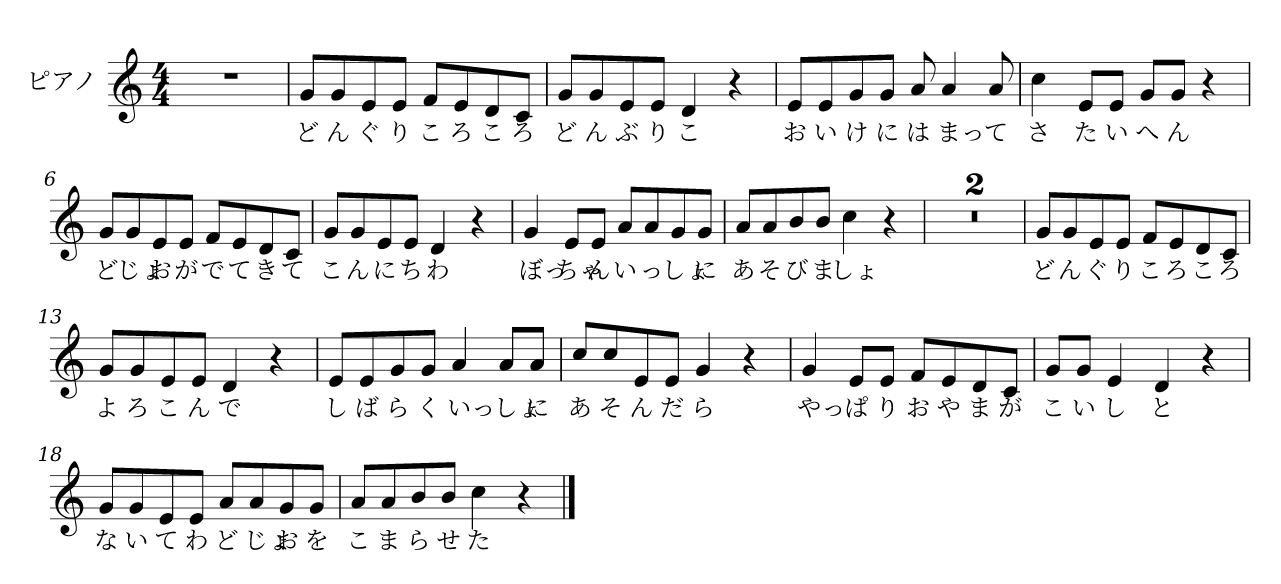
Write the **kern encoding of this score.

**kern	**text
*part1	*part1
*staff1	*staff1
*I"ピアノ	*
*clefG2	*
*k[]	*
*M4/4	*
*MM120	*
=1	=1
1r	.
=2	=2
!	!LO:LY:b
8g/L	ど
!	!LO:LY:b
8g/	ん
!	!LO:LY:b
8e/	ぐ
!	!LO:LY:b
8e/J	り
!	!LO:LY:b
8f/L	こ
!	!LO:LY:b
8e/	ろ
!	!LO:LY:b
8d/	こ
!	!LO:LY:b
8c/J	ろ
=3	=3
!	!LO:LY:b
8g/L	ど
!	!LO:LY:b
8g/	ん
!	!LO:LY:b
8e/	ぶ
!	!LO:LY:b
8e/J	り
!	!LO:LY:b
4d/	こ
4r	.
=4	=4
!	!LO:LY:b
8e/L	お
!	!LO:LY:b
8e/	い
!	!LO:LY:b
8g/	け
!	!LO:LY:b
8g/J	に
!	!LO:LY:b
8a/	は
!	!LO:LY:b
4a/	まっ
!	!LO:LY:b
8a/	て
=5	=5
!	!LO:LY:b
4cc\	さ
!	!LO:LY:b
8e/L	た
!	!LO:LY:b
8e/J	い
!	!LO:LY:b
8g/L	へ
!	!LO:LY:b
8g/J	ん
4r	.
=6	=6
!	!LO:LY:b
8g/L	ど
!	!LO:LY:b
8g/	じょ
!	!LO:LY:b
8e/	お
!	!LO:LY:b
8e/J	が
!	!LO:LY:b
8f/L	で
!	!LO:LY:b
8e/	て
!	!LO:LY:b
8d/	き
!	!LO:LY:b
8c/J	て
!!LO:LB:g=z
=7	=7
!	!LO:LY:b
8g/L	こ
!	!LO:LY:b
8g/	ん
!	!LO:LY:b
8e/	に
!	!LO:LY:b
8e/J	ち
!	!LO:LY:b
4d/	わ
4r	.
=8	=8
!	!LO:LY:b
4g/	ぼっ
!	!LO:LY:b
8e/L	ちゃ
!	!LO:LY:b
8e/J	ん
!	!LO:LY:b
8a/L	い
!	!LO:LY:b
8a/	っ
!	!LO:LY:b
8g/	しょ
!	!LO:LY:b
8g/J	に
=9	=9
!	!LO:LY:b
8a/L	あ
!	!LO:LY:b
8a/	そ
!	!LO:LY:b
8b/	び
!	!LO:LY:b
8b/J	ま
!	!LO:LY:b
4cc\	しょ
4r	.
=10	=10
1r	.
=11	=11
1r	.
=12	=12
!	!LO:LY:b
8g/L	ど
!	!LO:LY:b
8g/	ん
!	!LO:LY:b
8e/	ぐ
!	!LO:LY:b
8e/J	り
!	!LO:LY:b
8f/L	こ
!	!LO:LY:b
8e/	ろ
!	!LO:LY:b
8d/	こ
!	!LO:LY:b
8c/J	ろ
=13	=13
!	!LO:LY:b
8g/L	よ
!	!LO:LY:b
8g/	ろ
!	!LO:LY:b
8e/	こ
!	!LO:LY:b
8e/J	ん
!	!LO:LY:b
4d/	で
4r	.
!!LO:LB:g=z
=14	=14
!	!LO:LY:b
8e/L	し
!	!LO:LY:b
8e/	ば
!	!LO:LY:b
8g/	ら
!	!LO:LY:b
8g/J	く
!	!LO:LY:b
4a/	いっ
!	!LO:LY:b
8a/L	しょ
!	!LO:LY:b
8a/J	に
=15	=15
!	!LO:LY:b
8cc/L	あ
!	!LO:LY:b
8cc/	そ
!	!LO:LY:b
8e/	ん
!	!LO:LY:b
8e/J	だ
!	!LO:LY:b
4g/	ら
4r	.
=16	=16
!	!LO:LY:b
4g/	やっ
!	!LO:LY:b
8e/L	ぱ
!	!LO:LY:b
8e/J	り
!	!LO:LY:b
8f/L	お
!	!LO:LY:b
8e/	や
!	!LO:LY:b
8d/	ま
!	!LO:LY:b
8c/J	が
=17	=17
!	!LO:LY:b
8g/L	こ
!	!LO:LY:b
8g/J	い
!	!LO:LY:b
4e/	し
!	!LO:LY:b
4d/	と
4r	.
=18	=18
!	!LO:LY:b
8g/L	な
!	!LO:LY:b
8g/	い
!	!LO:LY:b
8e/	て
!	!LO:LY:b
8e/J	わ
!	!LO:LY:b
8a/L	ど
!	!LO:LY:b
8a/	じょ
!	!LO:LY:b
8g/	お
!	!LO:LY:b
8g/J	を
=19	=19
!	!LO:LY:b
8a/L	こ
!	!LO:LY:b
8a/	ま
!	!LO:LY:b
8b/	ら
!	!LO:LY:b
8b/J	せ
!	!LO:LY:b
4cc\	た
4r	.
==	==
*-	*-
